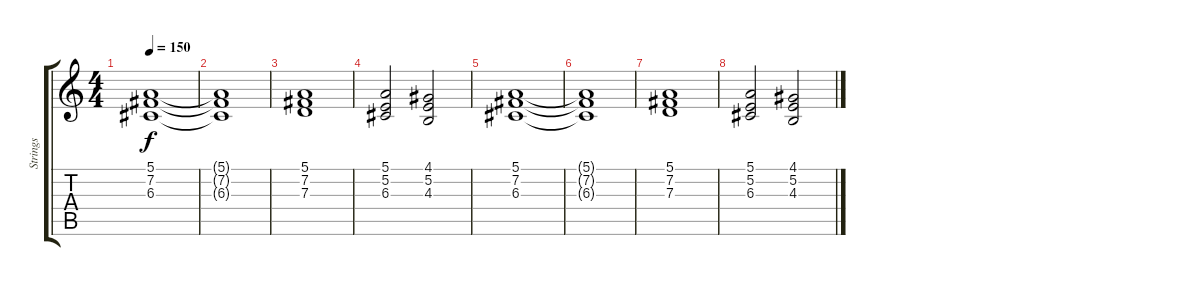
\track ("Strings" "Strings") {instrument stringensemble1}
\staff {score tabs}
\tuning (E4 B3 G3 D3 A2 E2) {hide}
\ts (4 4)
\tempo 150
\clef g2
\ks c
(5.1 7.2 6.3).1{dy f} |
(5.1{t} 7.2{t} 6.3{t}).1 |
(5.1 7.2 7.3).1 |
(5.1 5.2 6.3).2 (4.1 5.2 4.3).2 |
(5.1 7.2 6.3).1 |
(5.1{t} 7.2{t} 6.3{t}).1 |
(5.1 7.2 7.3).1 |
(5.1 5.2 6.3).2 (4.1 5.2 4.3).2
